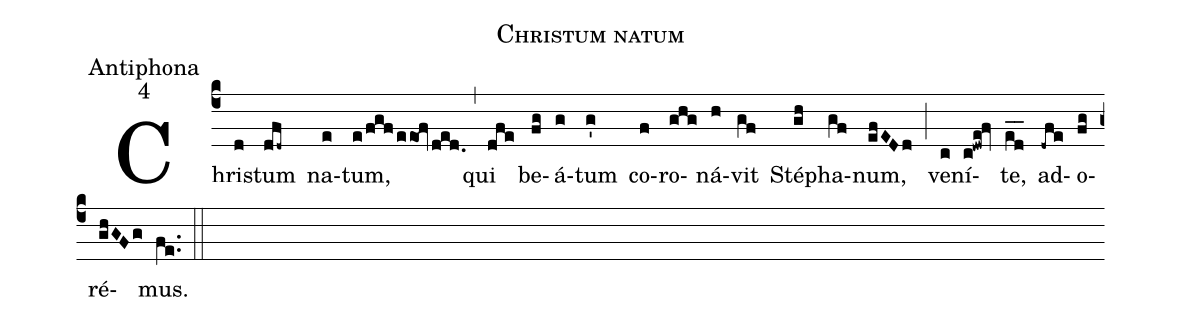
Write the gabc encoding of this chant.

name:Christum natum;
office-part:Antiphona;
mode:4;
%%
(c4) Chri(d)stum(dfd~) na(e)tum,(e/fgf/eeo@fvded.0) (,)
qui(dfe) be(fg)á(g)tum(g') co(f)ro(ghg)ná(h)vit(gf) Sté(gh)pha(gf)num,(efEDd) (;) ve(c)ní(c!dwe!fv)te,(ed__) ad(-dfe)o(fg)ré(ghGFg)mus.(fe..) (::)
